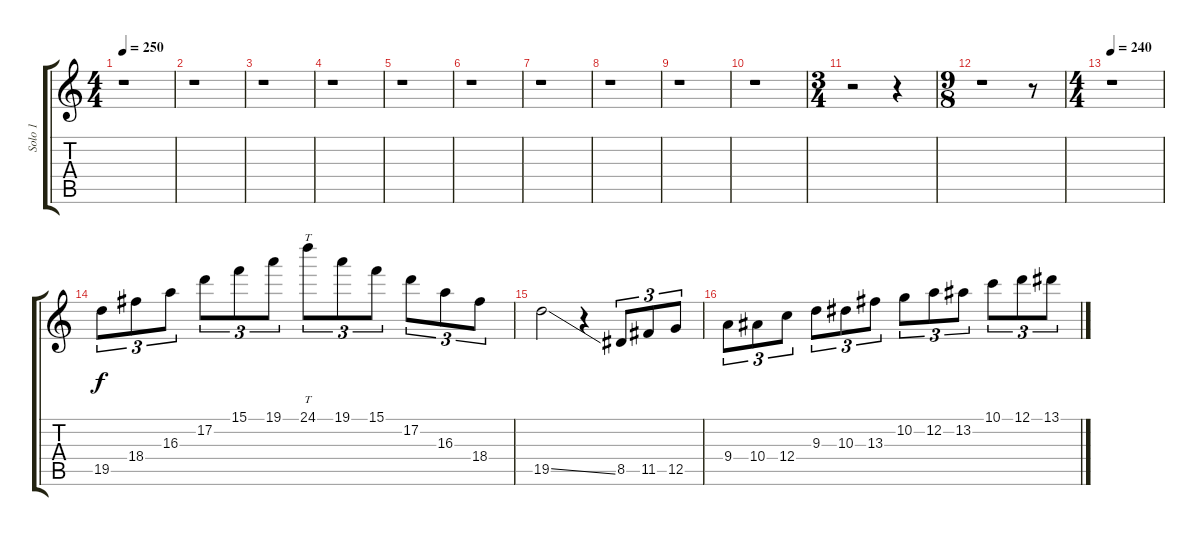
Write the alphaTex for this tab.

\track ("Solo 1" "Solo 1") {instrument distortionguitar}
\staff {score tabs}
\tuning (D4 A3 F3 C3 G2 D2) {hide}
\ts (4 4)
\tempo 250
\clef g2
\ks c
r.1{dy f} |
r.1 |
r.1 |
r.1 |
r.1 |
r.1 |
r.1 |
r.1 |
r.1 |
r.1 |
\ts (3 4)
r.2 r.4 |
\ts (9 8)
r.1 r.8 |
\ts (4 4)
\tempo 240
r.1 |
19.5.8{tu (3 2)} 18.4.8{tu (3 2)} 16.3.8{tu (3 2)} 17.2.8{tu (3 2)} 15.1.8{tu (3 2)} 19.1.8{tu (3 2)} 24.1.8{tt tu (3 2)} 19.1.8{tu (3 2)} 15.1.8{tu (3 2)} 17.2.8{tu (3 2)} 16.3.8{tu (3 2)} 18.4.8{tu (3 2)} |
19.5{ss}.2 r.4 8.5.8{tu (3 2)} 11.5.8{tu (3 2)} 12.5.8{tu (3 2)} |
9.4.8{tu (3 2)} 10.4.8{tu (3 2)} 12.4.8{tu (3 2)} 9.3.8{tu (3 2)} 10.3.8{tu (3 2)} 13.3.8{tu (3 2)} 10.2.8{tu (3 2)} 12.2.8{tu (3 2)} 13.2.8{tu (3 2)} 10.1.8{tu (3 2)} 12.1.8{tu (3 2)} 13.1.8{tu (3 2)}
